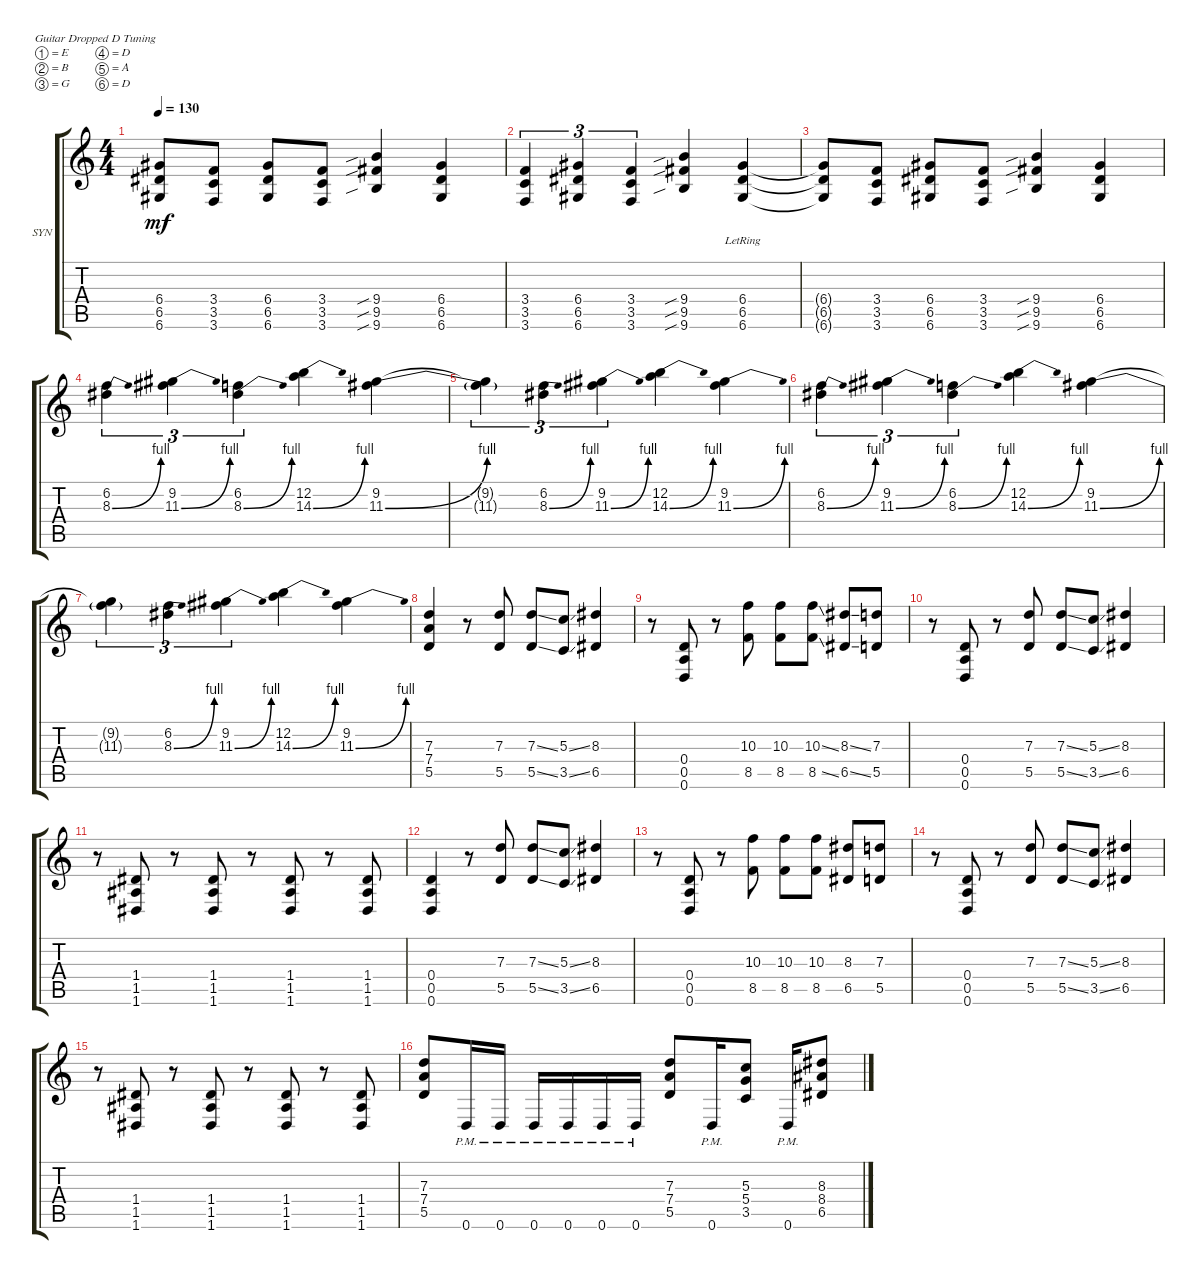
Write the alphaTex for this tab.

\defaultSystemsLayout 4
\bracketExtendMode groupsimilarinstruments
\firstSystemTrackNameOrientation horizontal
\otherSystemsTrackNameOrientation horizontal
\track ("Synyster Gates" "SYN") {instrument distortionguitar}
\staff {score tabs}
\tuning (E4 B3 G3 D3 A2 D2)
\ts (4 4)
\tempo 130
\clef g2
\ks c
(6.4{t} 6.5{t} 6.6{t}).8{dy mf} (3.6 3.5 3.4).8 (6.6 6.4 6.5).8 (3.6 3.5 3.4).8 (9.6{sib} 9.5{sib} 9.4{sib}).4 (6.6 6.4 6.5).4 |
(3.6 3.5 3.4).4{tu (3 2)} (6.6 6.4 6.5).4{tu (3 2)} (3.6 3.5 3.4).4{tu (3 2)} (9.6{sib} 9.5{sib} 9.4{sib}).4 (6.4{lr} 6.5 6.6{lr}).4 |
(6.4{t} 6.5{t} 6.6{t}).8 (3.6 3.5 3.4).8 (6.6 6.4 6.5).8 (3.6 3.5 3.4).8 (9.6{sib} 9.5{sib} 9.4{sib}).4 (6.6 6.4 6.5).4 |
(8.3{be (bend 0 0 12 4)} 6.2).4{tu (3 2)} (11.3{be (bend 0 0 15 4)} 9.2).4{tu (3 2)} (8.3{be (bend 0 0 15 4)} 6.2).4{tu (3 2)} (14.3{be (bend 0 0 15 4)} 12.2).4 (11.3{be (bend 0 0 15 4)} 9.2).4 |
(11.3{be (hold 0 0 60 0) t} 9.2{t}).4{tu (3 2)} (6.2 8.3{be (bend 0 0 15 4)}).4{tu (3 2)} (9.2 11.3{be (bend 0 0 15 4)}).4{tu (3 2)} (12.2 14.3{be (bend 0 0 15 4)}).4 (9.2 11.3{be (bend 0 0 15 4)}).4 |
(8.3{be (bend 0 0 12 4)} 6.2).4{tu (3 2)} (11.3{be (bend 0 0 15 4)} 9.2).4{tu (3 2)} (8.3{be (bend 0 0 15 4)} 6.2).4{tu (3 2)} (14.3{be (bend 0 0 15 4)} 12.2).4 (11.3{be (bend 0 0 15 4)} 9.2).4 |
(11.3{be (hold 0 0 60 0) t} 9.2{t}).4{tu (3 2)} (6.2 8.3{be (bend 0 0 15 4)}).4{tu (3 2)} (9.2 11.3{be (bend 0 0 15 4)}).4{tu (3 2)} (12.2 14.3{be (bend 0 0 15 4)}).4 (9.2 11.3{be (bend 0 0 15 4)}).4 |
(5.5 7.4 7.3).4 r.8 (5.5 7.3).8 (5.5{ss} 7.3{ss}).8 (3.5{ss} 5.3{ss}).8 (6.5 8.3).4 |
r.8 (0.5 0.6 0.4).8 r.8 (10.3 8.5).8 (8.5 10.3).8 (8.5{ss} 10.3{ss}).8 (6.5{ss} 8.3{ss}).8 (5.5 7.3).8 |
r.8 (0.5 0.6 0.4).8 r.8 (5.5 7.3).8 (5.5{ss} 7.3{ss}).8 (3.5{ss} 5.3{ss}).8 (6.5 8.3).4 |
r.8 (1.6 1.5 1.4).8 r.8 (1.6 1.5 1.4).8 r.8 (1.6 1.4 1.5).8 r.8 (1.4 1.5 1.6).8 |
(0.5 0.4 0.6).4 r.8 (5.5 7.3).8 (5.5{ss} 7.3{ss}).8 (3.5{ss} 5.3{ss}).8 (6.5 8.3).4 |
r.8 (0.5 0.6 0.4).8 r.8 (10.3 8.5).8 (8.5 10.3).8 (8.5 10.3).8 (6.5 8.3).8 (5.5 7.3).8 |
r.8 (0.5 0.6 0.4).8 r.8 (5.5 7.3).8 (5.5{ss} 7.3{ss}).8 (3.5{ss} 5.3{ss}).8 (6.5 8.3).4 |
r.8 (1.6 1.5 1.4).8 r.8 (1.6 1.5 1.4).8 r.8 (1.6 1.4 1.5).8 r.8 (1.4 1.5 1.6).8 |
(5.5 7.4 7.3).8 0.6{pm}.16 0.6{pm}.16 0.6{pm}.16 0.6{pm}.16 0.6{pm}.16 0.6{pm}.16 (5.5 7.4 7.3).8 0.6{pm}.16 (3.5 5.4 5.3).8 0.6{pm}.16 (6.5 8.4 8.3).8
